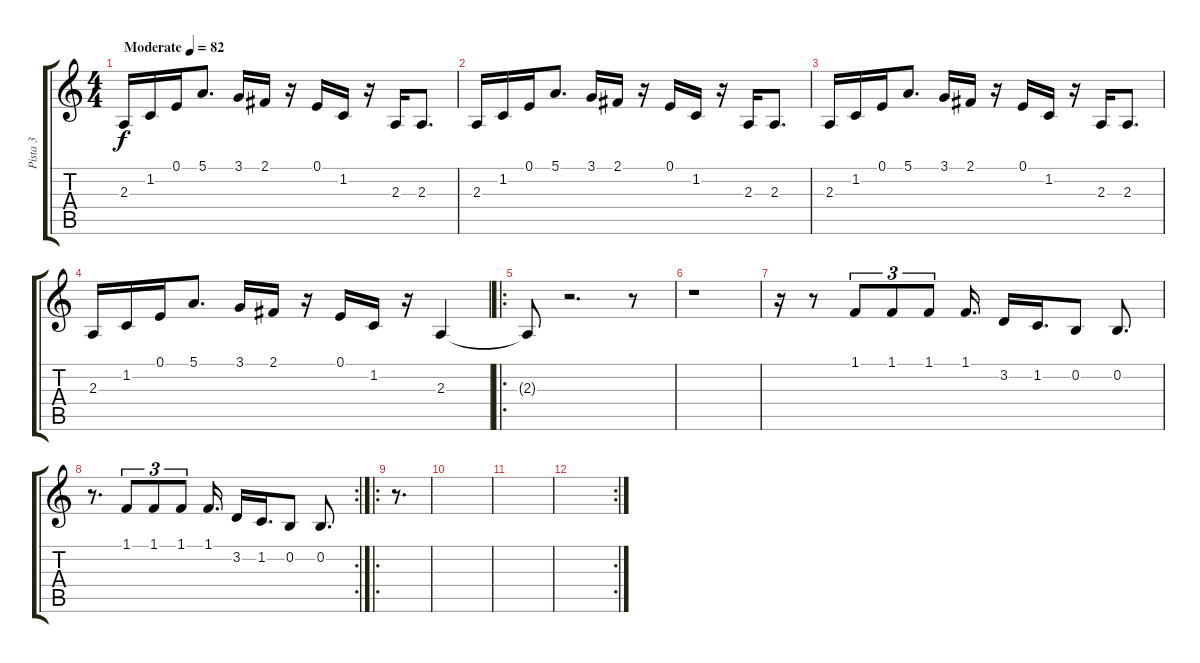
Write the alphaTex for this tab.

\track ("Pista 3" "Pista 3") {instrument accordion}
\staff {score tabs}
\tuning (E4 B3 G3 D3 A2 E2) {hide}
\ts (4 4)
\tempo (82 "Moderate")
\clef g2
\ks c
2.3.16{dy f instrument accordion} 1.2.16 0.1.16 5.1.8{d} 3.1.16 2.1.16 r.16 0.1.16 1.2.16 r.16 2.3.16 2.3.8{d} |
2.3.16 1.2.16 0.1.16 5.1.8{d} 3.1.16 2.1.16 r.16 0.1.16 1.2.16 r.16 2.3.16 2.3.8{d} |
2.3.16 1.2.16 0.1.16 5.1.8{d} 3.1.16 2.1.16 r.16 0.1.16 1.2.16 r.16 2.3.16 2.3.8{d} |
2.3.16 1.2.16 0.1.16 5.1.8{d} 3.1.16 2.1.16 r.16 0.1.16 1.2.16 r.16 2.3.4 |
\ro
2.3{t}.8 r.2{d} r.8 |
r.1 |
r.16 r.8 1.1.8{tu (3 2) beam merge} 1.1.8{tu (3 2)} 1.1.8{tu (3 2)} 1.1.16{d} 3.2.16 1.2.16{d} 0.2.8 0.2.8{d} |
\rc 2
r.8{d} 1.1.8{tu (3 2) beam merge} 1.1.8{tu (3 2)} 1.1.8{tu (3 2)} 1.1.16{d} 3.2.16 1.2.16{d} 0.2.8 0.2.8{d} |
\ro
r.8{d} |
|
|
\rc 2
